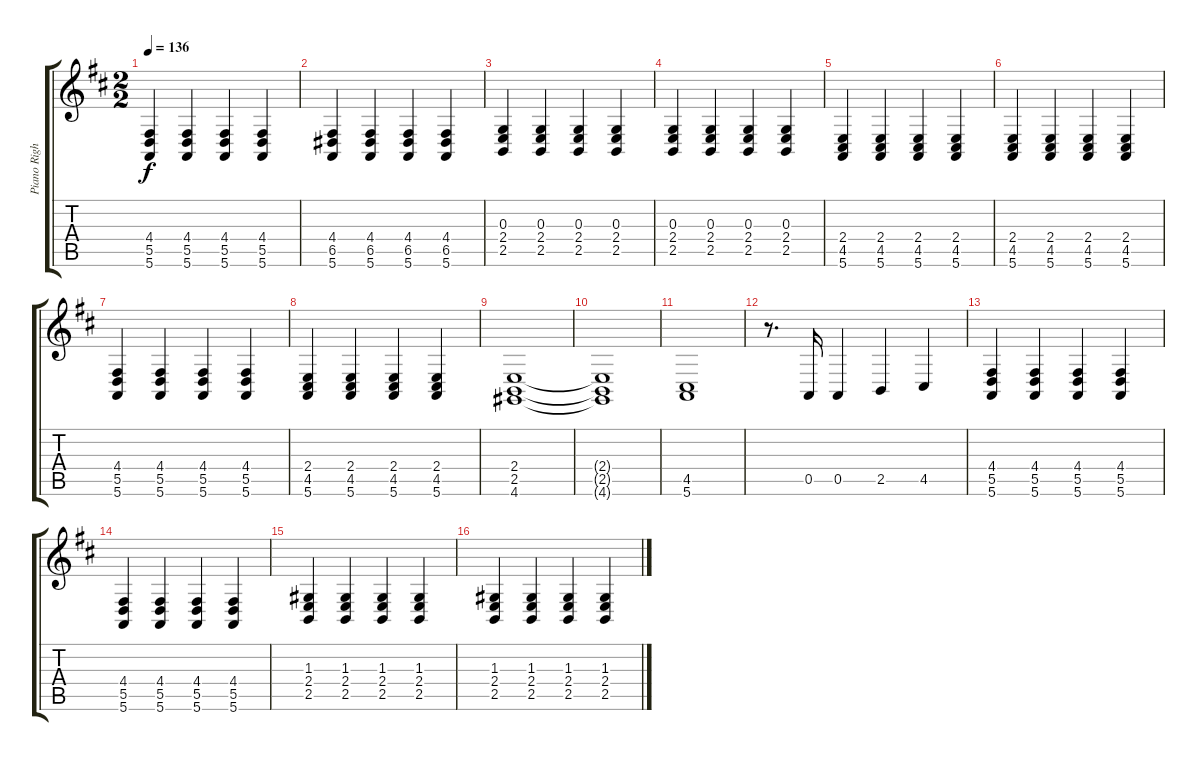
\track ("Piano Right Hand" "Piano Righ") {instrument acousticgrandpiano}
\staff {score tabs}
\tuning (E4 B3 G3 D3 A2 E2) {hide}
\ts (2 2)
\tempo 136
\clef g2
\ks d
(4.4 5.5 5.6).4{dy f} (4.4 5.5 5.6).4 (4.4 5.5 5.6).4 (4.4 5.5 5.6).4 |
(4.4 6.5 5.6).4 (4.4 6.5 5.6).4 (4.4 6.5 5.6).4 (4.4 6.5 5.6).4 |
(0.3 2.4 2.5).4 (0.3 2.4 2.5).4 (0.3 2.4 2.5).4 (0.3 2.4 2.5).4 |
(0.3 2.4 2.5).4 (0.3 2.4 2.5).4 (0.3 2.4 2.5).4 (0.3 2.4 2.5).4 |
(2.4 4.5 5.6).4 (2.4 4.5 5.6).4 (2.4 4.5 5.6).4 (2.4 4.5 5.6).4 |
(2.4 4.5 5.6).4 (2.4 4.5 5.6).4 (2.4 4.5 5.6).4 (2.4 4.5 5.6).4 |
(4.4 5.5 5.6).4 (4.4 5.5 5.6).4 (4.4 5.5 5.6).4 (4.4 5.5 5.6).4 |
(2.4 4.5 5.6).4 (2.4 4.5 5.6).4 (2.4 4.5 5.6).4 (2.4 4.5 5.6).4 |
(2.4 2.5 4.6).1 |
(2.4{t} 2.5{t} 4.6{t}).1 |
(4.5 5.6).1 |
r.8{d} 0.5.16 0.5.4 2.5.4 4.5.4 |
(4.4 5.5 5.6).4 (4.4 5.5 5.6).4 (4.4 5.5 5.6).4 (4.4 5.5 5.6).4 |
(4.4 5.5 5.6).4 (4.4 5.5 5.6).4 (4.4 5.5 5.6).4 (4.4 5.5 5.6).4 |
(1.3 2.4 2.5).4 (1.3 2.4 2.5).4 (1.3 2.4 2.5).4 (1.3 2.4 2.5).4 |
(1.3 2.4 2.5).4 (1.3 2.4 2.5).4 (1.3 2.4 2.5).4 (1.3 2.4 2.5).4
